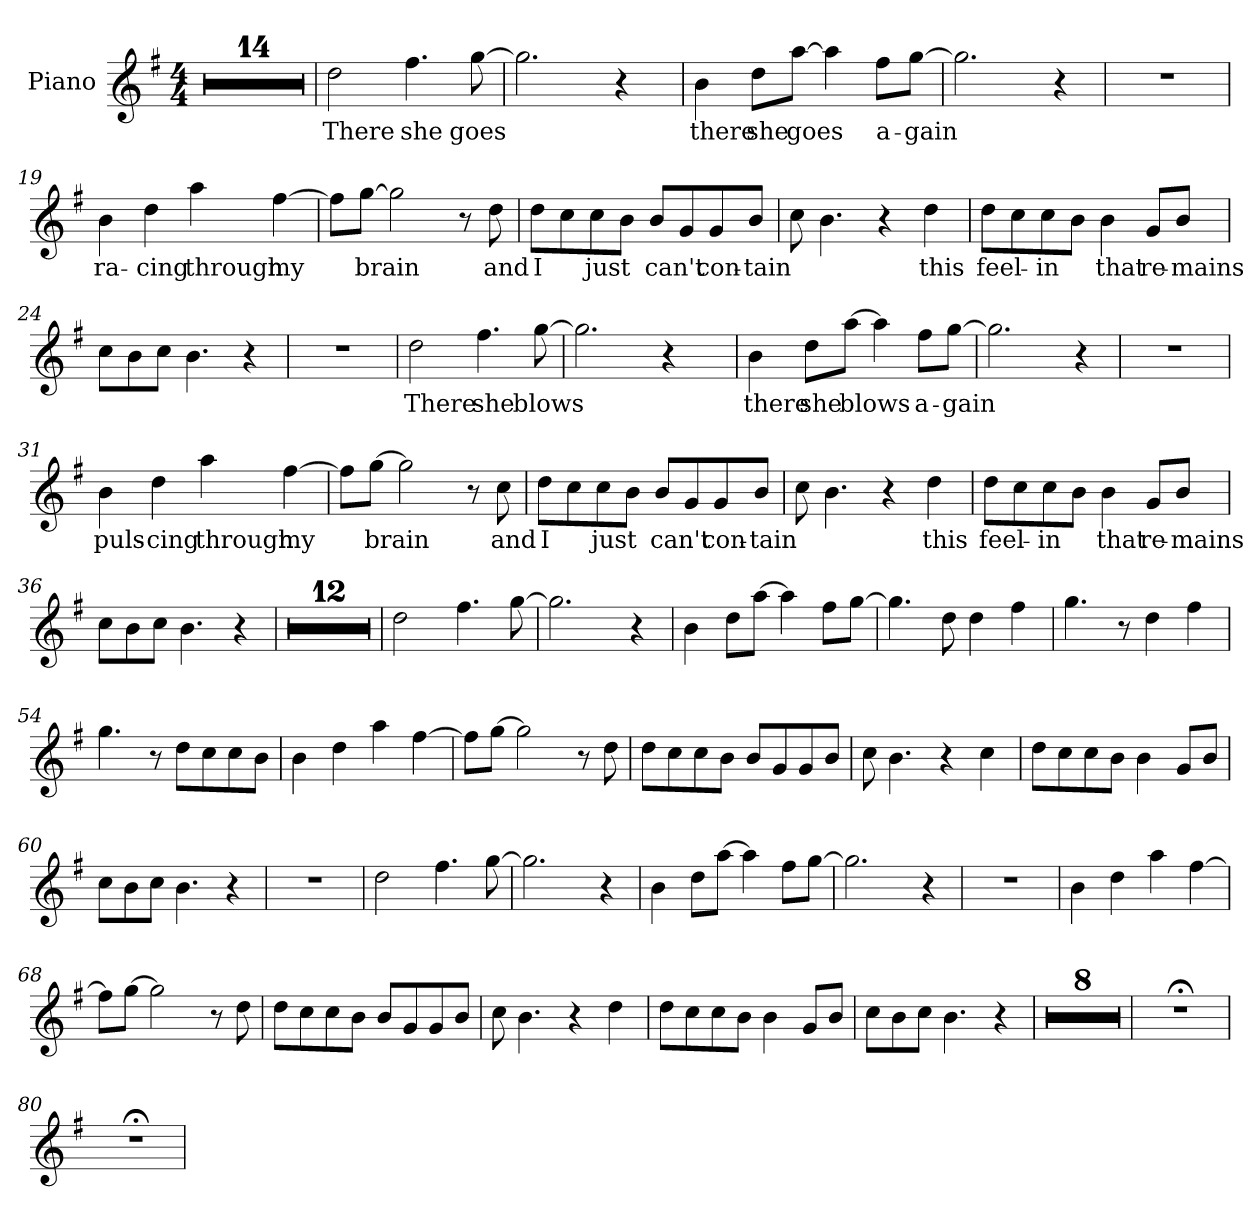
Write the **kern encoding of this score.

**kern	**text
*part1	*part1
*staff1	*staff1
*I"Piano	*
*I'Pno.	*
*clefG2	*
*k[f#]	*
*M4/4	*
=	=
1r;<	.
=1	=1
1r	.
=2	=2
1r	.
=3	=3
1r	.
=4	=4
1r	.
=5	=5
1r	.
=6	=6
1r	.
=7	=7
1r	.
=8	=8
1r	.
=9	=9
1r	.
=10	=10
1r	.
=11	=11
1r	.
=12	=12
1r	.
=13	=13
1r	.
=14	=14
!	!LO:LY:b
2dd\	There
!	!LO:LY:b
4.ff#\	she
!	!LO:LY:b
[8gg\	goes
=15	=15
2.gg\]	.
4r	.
=16	=16
!	!LO:LY:b
4b\	there
!	!LO:LY:b
8dd\L	she
!	!LO:LY:b
[8aa\J	goes
4aa\]	.
!	!LO:LY:b
8ff#\L	a-
!	!LO:LY:b
[8gg\J	-gain
=17	=17
2.gg\]	.
4r	.
=18	=18
1r	.
=19	=19
!	!LO:LY:b
4b\	ra-
!	!LO:LY:b
4dd\	-cing
!	!LO:LY:b
4aa\	through
!	!LO:LY:b
[4ff#\	my
!!LO:LB:g=z
=20	=20
8ff#\L]	.
!	!LO:LY:b
[8gg\J	brain
2gg\]	.
8r	.
!	!LO:LY:b
8dd\	and
=21	=21
!	!LO:LY:b
8dd\L	I
8cc\	.
!	!LO:LY:b
8cc\	just
8b\J	.
!	!LO:LY:b
8b/L	can't
8g/	.
!	!LO:LY:b
8g/	con-
!	!LO:LY:b
8b/J	-tain
=22	=22
8cc\	.
4.b\	.
4r	.
!	!LO:LY:b
4dd\	this
=23	=23
!	!LO:LY:b
8dd\L	feel-
8cc\	.
!	!LO:LY:b
8cc\	-in
8b\J	.
!	!LO:LY:b
4b\	that
!	!LO:LY:b
8g/L	re-
!	!LO:LY:b
8b/J	-mains
=24	=24
8cc\L	.
8b\	.
8cc\J	.
4.b\	.
4r	.
=25	=25
1r	.
!!LO:LB:g=z
=26	=26
!	!LO:LY:b
2dd\	There
!	!LO:LY:b
4.ff#\	she
!	!LO:LY:b
[8gg\	blows
=27	=27
2.gg\]	.
4r	.
=28	=28
!	!LO:LY:b
4b\	there
!	!LO:LY:b
8dd\L	she
!	!LO:LY:b
[8aa\J	blows
4aa\]	.
!	!LO:LY:b
8ff#\L	a-
!	!LO:LY:b
[8gg\J	-gain
=29	=29
2.gg\]	.
4r	.
=30	=30
1r	.
=31	=31
!	!LO:LY:b
4b\	puls-
!	!LO:LY:b
4dd\	-cing
!	!LO:LY:b
4aa\	through
!	!LO:LY:b
[4ff#\	my
!!LO:LB:g=z
=32	=32
8ff#\L]	.
!	!LO:LY:b
[8gg\J	brain
2gg\]	.
8r	.
!	!LO:LY:b
8cc\	and
=33	=33
!	!LO:LY:b
8dd\L	I
8cc\	.
!	!LO:LY:b
8cc\	just
8b\J	.
!	!LO:LY:b
8b/L	can't
8g/	.
!	!LO:LY:b
8g/	con-
!	!LO:LY:b
8b/J	-tain
=34	=34
8cc\	.
4.b\	.
4r	.
!	!LO:LY:b
4dd\	this
=35	=35
!	!LO:LY:b
8dd\L	feel-
8cc\	.
!	!LO:LY:b
8cc\	-in
8b\J	.
!	!LO:LY:b
4b\	that
!	!LO:LY:b
8g/L	re-
!	!LO:LY:b
8b/J	-mains
=36	=36
8cc\L	.
8b\	.
8cc\J	.
4.b\	.
4r	.
=37	=37
1r	.
=38	=38
1r	.
=39	=39
1r	.
=40	=40
1r	.
=41	=41
1r	.
=42	=42
1r	.
=43	=43
1r	.
=44	=44
1r	.
=45	=45
1r	.
=46	=46
1r	.
=47	=47
1r	.
=48	=48
1r	.
!!LO:LB:g=z
=49	=49
2dd\	.
4.ff#\	.
[8gg\	.
=50	=50
2.gg\]	.
4r	.
=51	=51
4b\	.
8dd\L	.
[8aa\J	.
4aa\]	.
8ff#\L	.
[8gg\J	.
=52	=52
4.gg\]	.
8dd\	.
4dd\	.
4ff#\	.
=53	=53
4.gg\	.
8r	.
4dd\	.
4ff#\	.
=54	=54
4.gg\	.
8r	.
8dd\L	.
8cc\	.
8cc\	.
8b\J	.
=55	=55
4b\	.
4dd\	.
4aa\	.
[4ff#\	.
=56	=56
8ff#\L]	.
[8gg\J	.
2gg\]	.
8r	.
8dd\	.
=57	=57
8dd\L	.
8cc\	.
8cc\	.
8b\J	.
8b/L	.
8g/	.
8g/	.
8b/J	.
!!LO:LB:g=z
=58	=58
8cc\	.
4.b\	.
4r	.
4cc\	.
=59	=59
8dd\L	.
8cc\	.
8cc\	.
8b\J	.
4b\	.
8g/L	.
8b/J	.
=60	=60
8cc\L	.
8b\	.
8cc\J	.
4.b\	.
4r	.
=61	=61
1r	.
=62	=62
2dd\	.
4.ff#\	.
[8gg\	.
=63	=63
2.gg\]	.
4r	.
=64	=64
4b\	.
8dd\L	.
[8aa\J	.
4aa\]	.
8ff#\L	.
[8gg\J	.
=65	=65
2.gg\]	.
4r	.
=66	=66
1r	.
=67	=67
4b\	.
4dd\	.
4aa\	.
[4ff#\	.
!!LO:LB:g=z
=68	=68
8ff#\L]	.
[8gg\J	.
2gg\]	.
8r	.
8dd\	.
=69	=69
8dd\L	.
8cc\	.
8cc\	.
8b\J	.
8b/L	.
8g/	.
8g/	.
8b/J	.
=70	=70
8cc\	.
4.b\	.
4r	.
4dd\	.
=71	=71
8dd\L	.
8cc\	.
8cc\	.
8b\J	.
4b\	.
8g/L	.
8b/J	.
=72	=72
8cc\L	.
8b\	.
8cc\J	.
4.b\	.
4r	.
=73	=73
1r	.
=74	=74
1r	.
=75	=75
1r	.
=76	=76
1r	.
=77	=77
1r	.
=78	=78
1r	.
=79	=79
1r	.
=80	=80
1r	.
=80X1	=80X1
1r;<	.
=80X2	=80X2
1r;<	.
=	=
*-	*-
